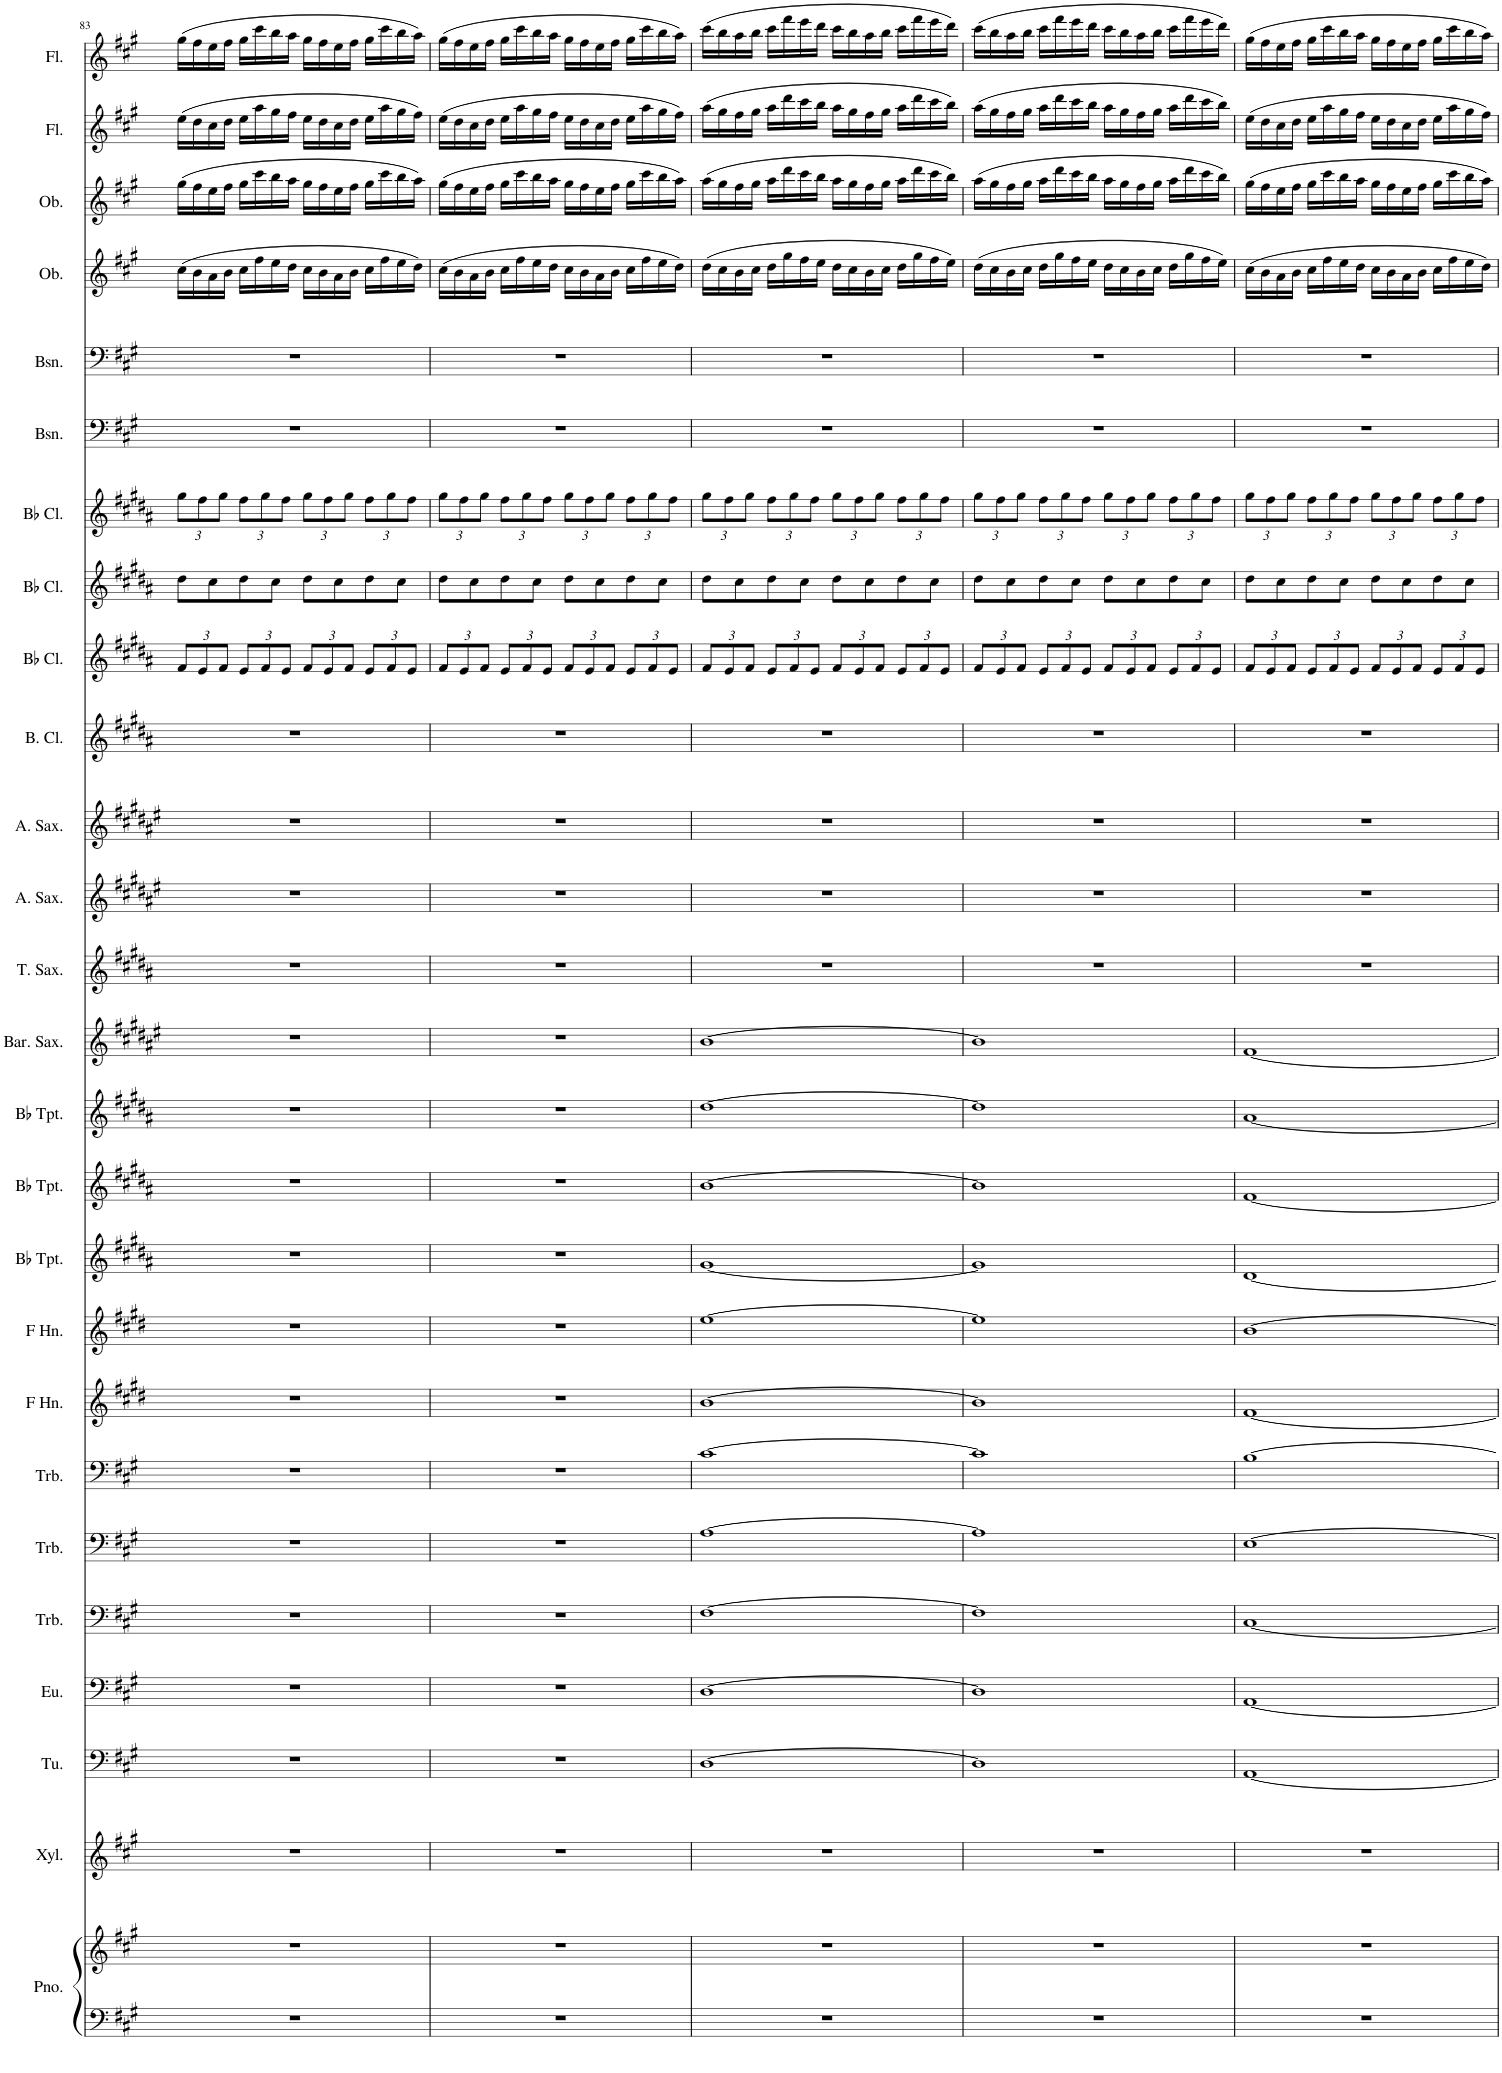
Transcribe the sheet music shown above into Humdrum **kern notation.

**kern	**kern	**kern	**kern	**kern	**kern	**kern	**kern	**kern	**kern	**kern	**kern	**kern	**kern	**kern	**kern	**kern	**kern	**kern	**kern	**kern	**kern	**kern	**kern	**kern	**kern	**kern
*part26	*part26	*part25	*part24	*part23	*part22	*part21	*part20	*part19	*part18	*part17	*part16	*part15	*part14	*part13	*part12	*part11	*part10	*part9	*part8	*part7	*part6	*part5	*part4	*part3	*part2	*part1
*staff27	*staff26	*staff25	*staff24	*staff23	*staff22	*staff21	*staff20	*staff19	*staff18	*staff17	*staff16	*staff15	*staff14	*staff13	*staff12	*staff11	*staff10	*staff9	*staff8	*staff7	*staff6	*staff5	*staff4	*staff3	*staff2	*staff1
*I"Piano	*	*I"Xylophone	*I"Tuba	*I"Euphonium	*I"Trombone	*I"Trombone	*I"Trombone	*I"Horn in F	*I"Horn in F	*I"Bb Trumpet	*I"Bb Trumpet	*I"Bb Trumpet	*I"Baritone Saxophone	*I"Tenor Saxophone	*I"Alto Saxophone	*I"Alto Saxophone	*I"Bass Clarinet	*I"Bb Clarinet	*I"Bb Clarinet	*I"Bb Clarinet	*I"Bassoon	*I"Bassoon	*I"Oboe	*I"Oboe	*I"Flute	*I"Flute
*I'Pno.	*	*I'Xyl.	*I'Tu.	*I'Eu.	*I'Trb.	*I'Trb.	*I'Trb.	*	*	*I'Bb Tpt.	*I'Bb Tpt.	*I'Bb Tpt.	*I'Bar. Sax.	*I'T. Sax.	*I'A. Sax.	*I'A. Sax.	*I'B. Cl.	*I'Bb Cl.	*I'Bb Cl.	*I'Bb Cl.	*I'Bsn.	*I'Bsn.	*I'Ob.	*I'Ob.	*I'Fl.	*I'Fl.
!!LO:PB:g=z
*clefF4	*clefG2	*clefG2	*clefF4	*clefF4	*clefF4	*clefF4	*clefF4	*clefG2	*clefG2	*clefG2	*clefG2	*clefG2	*clefG2	*clefG2	*clefG2	*clefG2	*clefG2	*clefG2	*clefG2	*clefG2	*clefF4	*clefF4	*clefG2	*clefG2	*clefG2	*clefG2
*	*	*Trd-8c-12	*	*	*	*	*	*Trd4c7	*Trd4c7	*Trd1c2	*Trd1c2	*Trd1c2	*Trd12c21	*Trd8c14	*Trd5c9	*Trd5c9	*Trd8c14	*Trd1c2	*Trd1c2	*Trd1c2	*	*	*	*	*	*
*k[f#c#g#]	*k[f#c#g#]	*k[f#c#g#]	*k[f#c#g#]	*k[f#c#g#]	*k[f#c#g#]	*k[f#c#g#]	*k[f#c#g#]	*k[f#c#g#d#]	*k[f#c#g#d#]	*k[f#c#g#d#a#]	*k[f#c#g#d#a#]	*k[f#c#g#d#a#]	*k[f#c#g#d#a#e#]	*k[f#c#g#d#a#]	*k[f#c#g#d#a#e#]	*k[f#c#g#d#a#e#]	*k[f#c#g#d#a#]	*k[f#c#g#d#a#]	*k[f#c#g#d#a#]	*k[f#c#g#d#a#]	*k[f#c#g#]	*k[f#c#g#]	*k[f#c#g#]	*k[f#c#g#]	*k[f#c#g#]	*k[f#c#g#]
*M4/4	*M4/4	*M4/4	*M4/4	*M4/4	*M4/4	*M4/4	*M4/4	*M4/4	*M4/4	*M4/4	*M4/4	*M4/4	*M4/4	*M4/4	*M4/4	*M4/4	*M4/4	*M4/4	*M4/4	*M4/4	*M4/4	*M4/4	*M4/4	*M4/4	*M4/4	*M4/4
*met(c)	*met(c)	*met(c)	*met(c)	*met(c)	*met(c)	*met(c)	*met(c)	*met(c)	*met(c)	*met(c)	*met(c)	*met(c)	*met(c)	*met(c)	*met(c)	*met(c)	*met(c)	*met(c)	*met(c)	*met(c)	*met(c)	*met(c)	*met(c)	*met(c)	*met(c)	*met(c)
*	*	*	*	*	*	*	*	*	*	*	*	*	*	*	*	*	*	*Xbrackettup	*	*Xbrackettup	*	*	*	*	*	*
=83	=83	=83	=83	=83	=83	=83	=83	=83	=83	=83	=83	=83	=83	=83	=83	=83	=83	=83	=83	=83	=83	=83	=83	=83	=83	=83
1r	1r	1r	1r	1r	1r	1r	1r	1r	1r	1r	1r	1r	1r	1r	1r	1r	1r	12f#/L	8dd#\L	12gg#\L	1r	1r	(16cc#\LL	(16gg#\LL	(16ee\LL	(16gg#\LL
.	.	.	.	.	.	.	.	.	.	.	.	.	.	.	.	.	.	.	.	.	.	.	16b\	16ff#\	16dd\	16ff#\
.	.	.	.	.	.	.	.	.	.	.	.	.	.	.	.	.	.	12e/	.	12ff#\	.	.	.	.	.	.
.	.	.	.	.	.	.	.	.	.	.	.	.	.	.	.	.	.	.	8cc#\	.	.	.	16a\	16ee\	16cc#\	16ee\
.	.	.	.	.	.	.	.	.	.	.	.	.	.	.	.	.	.	12f#/J	.	12gg#\J	.	.	.	.	.	.
.	.	.	.	.	.	.	.	.	.	.	.	.	.	.	.	.	.	.	.	.	.	.	16b\JJ	16ff#\JJ	16dd\JJ	16ff#\JJ
.	.	.	.	.	.	.	.	.	.	.	.	.	.	.	.	.	.	12e/L	8dd#\	12ff#\L	.	.	16cc#\LL	16gg#\LL	16ee\LL	16gg#\LL
.	.	.	.	.	.	.	.	.	.	.	.	.	.	.	.	.	.	.	.	.	.	.	16ff#\	16ccc#\	16aa\	16ccc#\
.	.	.	.	.	.	.	.	.	.	.	.	.	.	.	.	.	.	12f#/	.	12gg#\	.	.	.	.	.	.
.	.	.	.	.	.	.	.	.	.	.	.	.	.	.	.	.	.	.	8cc#\J	.	.	.	16ee\	16bb\	16gg#\	16bb\
.	.	.	.	.	.	.	.	.	.	.	.	.	.	.	.	.	.	12e/J	.	12ff#\J	.	.	.	.	.	.
.	.	.	.	.	.	.	.	.	.	.	.	.	.	.	.	.	.	.	.	.	.	.	16dd\JJ	16aa\JJ	16ff#\JJ	16aa\JJ
.	.	.	.	.	.	.	.	.	.	.	.	.	.	.	.	.	.	12f#/L	8dd#\L	12gg#\L	.	.	16cc#\LL	16gg#\LL	16ee\LL	16gg#\LL
.	.	.	.	.	.	.	.	.	.	.	.	.	.	.	.	.	.	.	.	.	.	.	16b\	16ff#\	16dd\	16ff#\
.	.	.	.	.	.	.	.	.	.	.	.	.	.	.	.	.	.	12e/	.	12ff#\	.	.	.	.	.	.
.	.	.	.	.	.	.	.	.	.	.	.	.	.	.	.	.	.	.	8cc#\	.	.	.	16a\	16ee\	16cc#\	16ee\
.	.	.	.	.	.	.	.	.	.	.	.	.	.	.	.	.	.	12f#/J	.	12gg#\J	.	.	.	.	.	.
.	.	.	.	.	.	.	.	.	.	.	.	.	.	.	.	.	.	.	.	.	.	.	16b\JJ	16ff#\JJ	16dd\JJ	16ff#\JJ
.	.	.	.	.	.	.	.	.	.	.	.	.	.	.	.	.	.	12e/L	8dd#\	12ff#\L	.	.	16cc#\LL	16gg#\LL	16ee\LL	16gg#\LL
.	.	.	.	.	.	.	.	.	.	.	.	.	.	.	.	.	.	.	.	.	.	.	16ff#\	16ccc#\	16aa\	16ccc#\
.	.	.	.	.	.	.	.	.	.	.	.	.	.	.	.	.	.	12f#/	.	12gg#\	.	.	.	.	.	.
.	.	.	.	.	.	.	.	.	.	.	.	.	.	.	.	.	.	.	8cc#\J	.	.	.	16ee\	16bb\	16gg#\	16bb\
.	.	.	.	.	.	.	.	.	.	.	.	.	.	.	.	.	.	12e/J	.	12ff#\J	.	.	.	.	.	.
.	.	.	.	.	.	.	.	.	.	.	.	.	.	.	.	.	.	.	.	.	.	.	16dd\JJ)	16aa\JJ)	16ff#\JJ)	16aa\JJ)
=84	=84	=84	=84	=84	=84	=84	=84	=84	=84	=84	=84	=84	=84	=84	=84	=84	=84	=84	=84	=84	=84	=84	=84	=84	=84	=84
1r	1r	1r	1r	1r	1r	1r	1r	1r	1r	1r	1r	1r	1r	1r	1r	1r	1r	12f#/L	8dd#\L	12gg#\L	1r	1r	(16cc#\LL	(16gg#\LL	(16ee\LL	(16gg#\LL
.	.	.	.	.	.	.	.	.	.	.	.	.	.	.	.	.	.	.	.	.	.	.	16b\	16ff#\	16dd\	16ff#\
.	.	.	.	.	.	.	.	.	.	.	.	.	.	.	.	.	.	12e/	.	12ff#\	.	.	.	.	.	.
.	.	.	.	.	.	.	.	.	.	.	.	.	.	.	.	.	.	.	8cc#\	.	.	.	16a\	16ee\	16cc#\	16ee\
.	.	.	.	.	.	.	.	.	.	.	.	.	.	.	.	.	.	12f#/J	.	12gg#\J	.	.	.	.	.	.
.	.	.	.	.	.	.	.	.	.	.	.	.	.	.	.	.	.	.	.	.	.	.	16b\JJ	16ff#\JJ	16dd\JJ	16ff#\JJ
.	.	.	.	.	.	.	.	.	.	.	.	.	.	.	.	.	.	12e/L	8dd#\	12ff#\L	.	.	16cc#\LL	16gg#\LL	16ee\LL	16gg#\LL
.	.	.	.	.	.	.	.	.	.	.	.	.	.	.	.	.	.	.	.	.	.	.	16ff#\	16ccc#\	16aa\	16ccc#\
.	.	.	.	.	.	.	.	.	.	.	.	.	.	.	.	.	.	12f#/	.	12gg#\	.	.	.	.	.	.
.	.	.	.	.	.	.	.	.	.	.	.	.	.	.	.	.	.	.	8cc#\J	.	.	.	16ee\	16bb\	16gg#\	16bb\
.	.	.	.	.	.	.	.	.	.	.	.	.	.	.	.	.	.	12e/J	.	12ff#\J	.	.	.	.	.	.
.	.	.	.	.	.	.	.	.	.	.	.	.	.	.	.	.	.	.	.	.	.	.	16dd\JJ	16aa\JJ	16ff#\JJ	16aa\JJ
.	.	.	.	.	.	.	.	.	.	.	.	.	.	.	.	.	.	12f#/L	8dd#\L	12gg#\L	.	.	16cc#\LL	16gg#\LL	16ee\LL	16gg#\LL
.	.	.	.	.	.	.	.	.	.	.	.	.	.	.	.	.	.	.	.	.	.	.	16b\	16ff#\	16dd\	16ff#\
.	.	.	.	.	.	.	.	.	.	.	.	.	.	.	.	.	.	12e/	.	12ff#\	.	.	.	.	.	.
.	.	.	.	.	.	.	.	.	.	.	.	.	.	.	.	.	.	.	8cc#\	.	.	.	16a\	16ee\	16cc#\	16ee\
.	.	.	.	.	.	.	.	.	.	.	.	.	.	.	.	.	.	12f#/J	.	12gg#\J	.	.	.	.	.	.
.	.	.	.	.	.	.	.	.	.	.	.	.	.	.	.	.	.	.	.	.	.	.	16b\JJ	16ff#\JJ	16dd\JJ	16ff#\JJ
.	.	.	.	.	.	.	.	.	.	.	.	.	.	.	.	.	.	12e/L	8dd#\	12ff#\L	.	.	16cc#\LL	16gg#\LL	16ee\LL	16gg#\LL
.	.	.	.	.	.	.	.	.	.	.	.	.	.	.	.	.	.	.	.	.	.	.	16ff#\	16ccc#\	16aa\	16ccc#\
.	.	.	.	.	.	.	.	.	.	.	.	.	.	.	.	.	.	12f#/	.	12gg#\	.	.	.	.	.	.
.	.	.	.	.	.	.	.	.	.	.	.	.	.	.	.	.	.	.	8cc#\J	.	.	.	16ee\	16bb\	16gg#\	16bb\
.	.	.	.	.	.	.	.	.	.	.	.	.	.	.	.	.	.	12e/J	.	12ff#\J	.	.	.	.	.	.
.	.	.	.	.	.	.	.	.	.	.	.	.	.	.	.	.	.	.	.	.	.	.	16dd\JJ)	16aa\JJ)	16ff#\JJ)	16aa\JJ)
=85	=85	=85	=85	=85	=85	=85	=85	=85	=85	=85	=85	=85	=85	=85	=85	=85	=85	=85	=85	=85	=85	=85	=85	=85	=85	=85
1r	1r	1r	[1D	[1D	[1F#	[1A	[1c#	[1b	[1ee	[1g#	[1b	[1dd#	[1b	1r	1r	1r	1r	12f#/L	8dd#\L	12gg#\L	1r	1r	(16dd\LL	(16aa\LL	(16aa\LL	(16ccc#\LL
.	.	.	.	.	.	.	.	.	.	.	.	.	.	.	.	.	.	.	.	.	.	.	16cc#\	16gg#\	16gg#\	16bb\
.	.	.	.	.	.	.	.	.	.	.	.	.	.	.	.	.	.	12e/	.	12ff#\	.	.	.	.	.	.
.	.	.	.	.	.	.	.	.	.	.	.	.	.	.	.	.	.	.	8cc#\	.	.	.	16b\	16ff#\	16ff#\	16aa\
.	.	.	.	.	.	.	.	.	.	.	.	.	.	.	.	.	.	12f#/J	.	12gg#\J	.	.	.	.	.	.
.	.	.	.	.	.	.	.	.	.	.	.	.	.	.	.	.	.	.	.	.	.	.	16cc#\JJ	16gg#\JJ	16gg#\JJ	16bb\JJ
.	.	.	.	.	.	.	.	.	.	.	.	.	.	.	.	.	.	12e/L	8dd#\	12ff#\L	.	.	16dd\LL	16aa\LL	16aa\LL	16ccc#\LL
.	.	.	.	.	.	.	.	.	.	.	.	.	.	.	.	.	.	.	.	.	.	.	16gg#\	16ddd\	16ddd\	16fff#\
.	.	.	.	.	.	.	.	.	.	.	.	.	.	.	.	.	.	12f#/	.	12gg#\	.	.	.	.	.	.
.	.	.	.	.	.	.	.	.	.	.	.	.	.	.	.	.	.	.	8cc#\J	.	.	.	16ff#\	16ccc#\	16ccc#\	16eee\
.	.	.	.	.	.	.	.	.	.	.	.	.	.	.	.	.	.	12e/J	.	12ff#\J	.	.	.	.	.	.
.	.	.	.	.	.	.	.	.	.	.	.	.	.	.	.	.	.	.	.	.	.	.	16ee\JJ	16bb\JJ	16bb\JJ	16ddd\JJ
.	.	.	.	.	.	.	.	.	.	.	.	.	.	.	.	.	.	12f#/L	8dd#\L	12gg#\L	.	.	16dd\LL	16aa\LL	16aa\LL	16ccc#\LL
.	.	.	.	.	.	.	.	.	.	.	.	.	.	.	.	.	.	.	.	.	.	.	16cc#\	16gg#\	16gg#\	16bb\
.	.	.	.	.	.	.	.	.	.	.	.	.	.	.	.	.	.	12e/	.	12ff#\	.	.	.	.	.	.
.	.	.	.	.	.	.	.	.	.	.	.	.	.	.	.	.	.	.	8cc#\	.	.	.	16b\	16ff#\	16ff#\	16aa\
.	.	.	.	.	.	.	.	.	.	.	.	.	.	.	.	.	.	12f#/J	.	12gg#\J	.	.	.	.	.	.
.	.	.	.	.	.	.	.	.	.	.	.	.	.	.	.	.	.	.	.	.	.	.	16cc#\JJ	16gg#\JJ	16gg#\JJ	16bb\JJ
.	.	.	.	.	.	.	.	.	.	.	.	.	.	.	.	.	.	12e/L	8dd#\	12ff#\L	.	.	16dd\LL	16aa\LL	16aa\LL	16ccc#\LL
.	.	.	.	.	.	.	.	.	.	.	.	.	.	.	.	.	.	.	.	.	.	.	16gg#\	16ddd\	16ddd\	16fff#\
.	.	.	.	.	.	.	.	.	.	.	.	.	.	.	.	.	.	12f#/	.	12gg#\	.	.	.	.	.	.
.	.	.	.	.	.	.	.	.	.	.	.	.	.	.	.	.	.	.	8cc#\J	.	.	.	16ff#\	16ccc#\	16ccc#\	16eee\
.	.	.	.	.	.	.	.	.	.	.	.	.	.	.	.	.	.	12e/J	.	12ff#\J	.	.	.	.	.	.
.	.	.	.	.	.	.	.	.	.	.	.	.	.	.	.	.	.	.	.	.	.	.	16ee\JJ)	16bb\JJ)	16bb\JJ)	16ddd\JJ)
=86	=86	=86	=86	=86	=86	=86	=86	=86	=86	=86	=86	=86	=86	=86	=86	=86	=86	=86	=86	=86	=86	=86	=86	=86	=86	=86
1r	1r	1r	1D]	1D]	1F#]	1A]	1c#]	1b]	1ee]	1g#]	1b]	1dd#]	1b]	1r	1r	1r	1r	12f#/L	8dd#\L	12gg#\L	1r	1r	(16dd\LL	(16aa\LL	(16aa\LL	(16ccc#\LL
.	.	.	.	.	.	.	.	.	.	.	.	.	.	.	.	.	.	.	.	.	.	.	16cc#\	16gg#\	16gg#\	16bb\
.	.	.	.	.	.	.	.	.	.	.	.	.	.	.	.	.	.	12e/	.	12ff#\	.	.	.	.	.	.
.	.	.	.	.	.	.	.	.	.	.	.	.	.	.	.	.	.	.	8cc#\	.	.	.	16b\	16ff#\	16ff#\	16aa\
.	.	.	.	.	.	.	.	.	.	.	.	.	.	.	.	.	.	12f#/J	.	12gg#\J	.	.	.	.	.	.
.	.	.	.	.	.	.	.	.	.	.	.	.	.	.	.	.	.	.	.	.	.	.	16cc#\JJ	16gg#\JJ	16gg#\JJ	16bb\JJ
.	.	.	.	.	.	.	.	.	.	.	.	.	.	.	.	.	.	12e/L	8dd#\	12ff#\L	.	.	16dd\LL	16aa\LL	16aa\LL	16ccc#\LL
.	.	.	.	.	.	.	.	.	.	.	.	.	.	.	.	.	.	.	.	.	.	.	16gg#\	16ddd\	16ddd\	16fff#\
.	.	.	.	.	.	.	.	.	.	.	.	.	.	.	.	.	.	12f#/	.	12gg#\	.	.	.	.	.	.
.	.	.	.	.	.	.	.	.	.	.	.	.	.	.	.	.	.	.	8cc#\J	.	.	.	16ff#\	16ccc#\	16ccc#\	16eee\
.	.	.	.	.	.	.	.	.	.	.	.	.	.	.	.	.	.	12e/J	.	12ff#\J	.	.	.	.	.	.
.	.	.	.	.	.	.	.	.	.	.	.	.	.	.	.	.	.	.	.	.	.	.	16ee\JJ	16bb\JJ	16bb\JJ	16ddd\JJ
.	.	.	.	.	.	.	.	.	.	.	.	.	.	.	.	.	.	12f#/L	8dd#\L	12gg#\L	.	.	16dd\LL	16aa\LL	16aa\LL	16ccc#\LL
.	.	.	.	.	.	.	.	.	.	.	.	.	.	.	.	.	.	.	.	.	.	.	16cc#\	16gg#\	16gg#\	16bb\
.	.	.	.	.	.	.	.	.	.	.	.	.	.	.	.	.	.	12e/	.	12ff#\	.	.	.	.	.	.
.	.	.	.	.	.	.	.	.	.	.	.	.	.	.	.	.	.	.	8cc#\	.	.	.	16b\	16ff#\	16ff#\	16aa\
.	.	.	.	.	.	.	.	.	.	.	.	.	.	.	.	.	.	12f#/J	.	12gg#\J	.	.	.	.	.	.
.	.	.	.	.	.	.	.	.	.	.	.	.	.	.	.	.	.	.	.	.	.	.	16cc#\JJ	16gg#\JJ	16gg#\JJ	16bb\JJ
.	.	.	.	.	.	.	.	.	.	.	.	.	.	.	.	.	.	12e/L	8dd#\	12ff#\L	.	.	16dd\LL	16aa\LL	16aa\LL	16ccc#\LL
.	.	.	.	.	.	.	.	.	.	.	.	.	.	.	.	.	.	.	.	.	.	.	16gg#\	16ddd\	16ddd\	16fff#\
.	.	.	.	.	.	.	.	.	.	.	.	.	.	.	.	.	.	12f#/	.	12gg#\	.	.	.	.	.	.
.	.	.	.	.	.	.	.	.	.	.	.	.	.	.	.	.	.	.	8cc#\J	.	.	.	16ff#\	16ccc#\	16ccc#\	16eee\
.	.	.	.	.	.	.	.	.	.	.	.	.	.	.	.	.	.	12e/J	.	12ff#\J	.	.	.	.	.	.
.	.	.	.	.	.	.	.	.	.	.	.	.	.	.	.	.	.	.	.	.	.	.	16ee\JJ)	16bb\JJ)	16bb\JJ)	16ddd\JJ)
=87	=87	=87	=87	=87	=87	=87	=87	=87	=87	=87	=87	=87	=87	=87	=87	=87	=87	=87	=87	=87	=87	=87	=87	=87	=87	=87
1r	1r	1r	[1AA	[1AA	[1C#	[1E	[1B	[1f#	[1b	[1d#	[1f#	[1a#	[1f#	1r	1r	1r	1r	12f#/L	8dd#\L	12gg#\L	1r	1r	(16cc#\LL	(16gg#\LL	(16ee\LL	(16gg#\LL
.	.	.	.	.	.	.	.	.	.	.	.	.	.	.	.	.	.	.	.	.	.	.	16b\	16ff#\	16dd\	16ff#\
.	.	.	.	.	.	.	.	.	.	.	.	.	.	.	.	.	.	12e/	.	12ff#\	.	.	.	.	.	.
.	.	.	.	.	.	.	.	.	.	.	.	.	.	.	.	.	.	.	8cc#\	.	.	.	16a\	16ee\	16cc#\	16ee\
.	.	.	.	.	.	.	.	.	.	.	.	.	.	.	.	.	.	12f#/J	.	12gg#\J	.	.	.	.	.	.
.	.	.	.	.	.	.	.	.	.	.	.	.	.	.	.	.	.	.	.	.	.	.	16b\JJ	16ff#\JJ	16dd\JJ	16ff#\JJ
.	.	.	.	.	.	.	.	.	.	.	.	.	.	.	.	.	.	12e/L	8dd#\	12ff#\L	.	.	16cc#\LL	16gg#\LL	16ee\LL	16gg#\LL
.	.	.	.	.	.	.	.	.	.	.	.	.	.	.	.	.	.	.	.	.	.	.	16ff#\	16ccc#\	16aa\	16ccc#\
.	.	.	.	.	.	.	.	.	.	.	.	.	.	.	.	.	.	12f#/	.	12gg#\	.	.	.	.	.	.
.	.	.	.	.	.	.	.	.	.	.	.	.	.	.	.	.	.	.	8cc#\J	.	.	.	16ee\	16bb\	16gg#\	16bb\
.	.	.	.	.	.	.	.	.	.	.	.	.	.	.	.	.	.	12e/J	.	12ff#\J	.	.	.	.	.	.
.	.	.	.	.	.	.	.	.	.	.	.	.	.	.	.	.	.	.	.	.	.	.	16dd\JJ	16aa\JJ	16ff#\JJ	16aa\JJ
.	.	.	.	.	.	.	.	.	.	.	.	.	.	.	.	.	.	12f#/L	8dd#\L	12gg#\L	.	.	16cc#\LL	16gg#\LL	16ee\LL	16gg#\LL
.	.	.	.	.	.	.	.	.	.	.	.	.	.	.	.	.	.	.	.	.	.	.	16b\	16ff#\	16dd\	16ff#\
.	.	.	.	.	.	.	.	.	.	.	.	.	.	.	.	.	.	12e/	.	12ff#\	.	.	.	.	.	.
.	.	.	.	.	.	.	.	.	.	.	.	.	.	.	.	.	.	.	8cc#\	.	.	.	16a\	16ee\	16cc#\	16ee\
.	.	.	.	.	.	.	.	.	.	.	.	.	.	.	.	.	.	12f#/J	.	12gg#\J	.	.	.	.	.	.
.	.	.	.	.	.	.	.	.	.	.	.	.	.	.	.	.	.	.	.	.	.	.	16b\JJ	16ff#\JJ	16dd\JJ	16ff#\JJ
.	.	.	.	.	.	.	.	.	.	.	.	.	.	.	.	.	.	12e/L	8dd#\	12ff#\L	.	.	16cc#\LL	16gg#\LL	16ee\LL	16gg#\LL
.	.	.	.	.	.	.	.	.	.	.	.	.	.	.	.	.	.	.	.	.	.	.	16ff#\	16ccc#\	16aa\	16ccc#\
.	.	.	.	.	.	.	.	.	.	.	.	.	.	.	.	.	.	12f#/	.	12gg#\	.	.	.	.	.	.
.	.	.	.	.	.	.	.	.	.	.	.	.	.	.	.	.	.	.	8cc#\J	.	.	.	16ee\	16bb\	16gg#\	16bb\
.	.	.	.	.	.	.	.	.	.	.	.	.	.	.	.	.	.	12e/J	.	12ff#\J	.	.	.	.	.	.
.	.	.	.	.	.	.	.	.	.	.	.	.	.	.	.	.	.	.	.	.	.	.	16dd\JJ)	16aa\JJ)	16ff#\JJ)	16aa\JJ)
=	=	=	=	=	=	=	=	=	=	=	=	=	=	=	=	=	=	=	=	=	=	=	=	=	=	=
*-	*-	*-	*-	*-	*-	*-	*-	*-	*-	*-	*-	*-	*-	*-	*-	*-	*-	*-	*-	*-	*-	*-	*-	*-	*-	*-
